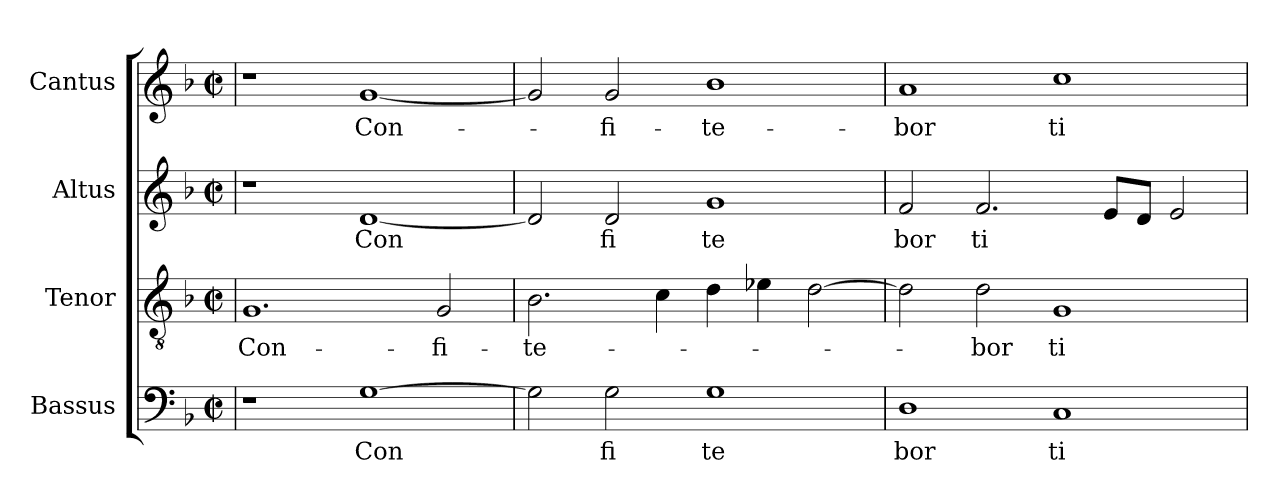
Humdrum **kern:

**kern	**text	**kern	**text	**kern	**text	**kern	**text
*part4	*part4	*part3	*part3	*part2	*part2	*part1	*part1
*staff4	*staff4	*staff3	*staff3	*staff2	*staff2	*staff1	*staff1
*I"Bassus	*	*I"Tenor	*	*I"Altus	*	*I"Cantus	*
!!LO:PB:g=z
*stria5	*	*stria5	*	*stria5	*	*stria5	*
*clefF4	*	*clefGv2	*	*clefG2	*	*clefG2	*
*k[b-]	*	*k[b-]	*	*k[b-]	*	*k[b-]	*
*F:	*	*F:	*	*F:	*	*F:	*
*M2/2	*	*M2/2	*	*M2/2	*	*M2/2	*
*met(c|)	*	*met(c|)	*	*met(c|)	*	*met(c|)	*
=1	=1!	=1	=1!	=1	=1!	=1!	=1!
!	!	!	!LO:LY:b:cj	!	!	!	!
1r	.	1.G	Con-	1r	.	1r	.
!	!LO:LY:b	!	!	!	!LO:LY:b	!	!LO:LY:b
[>1G	Con	.	.	[<1d	Con	[<1g	Con-
!	!	!	!LO:LY:b:cj	!	!	!	!
.	.	2G/	-fi-	.	.	.	.
=2	=2	=2	=2	=2	=2	=2	=2
!	!	!	!LO:LY:b:cj	!	!	!	!
2G\]	.	2.B-\	-te-	2d/]	.	2g/]	.
!	!LO:LY:b:cj	!	!	!	!LO:LY:b:cj	!	!LO:LY:b:cj
2G\	fi	.	.	2d/	fi	2g/	-fi-
.	.	4c\	.	.	.	.	.
!	!LO:LY:b:cj	!	!	!	!LO:LY:b:cj	!	!LO:LY:b:cj
1G	te	4d\	.	1g	te	1b-	-te-
.	.	4e-\	.	.	.	.	.
.	.	[>2d\	.	.	.	.	.
=3	=3	=3	=3	=3	=3	=3	=3
!	!LO:LY:b:cj	!	!	!	!LO:LY:b:cj	!	!LO:LY:b:cj
1D	bor	2d\]	.	2f/	bor	1a	-bor
!	!	!	!LO:LY:b:cj	!	!LO:LY:b:cj	!	!
.	.	2d\	-bor	2.f/	ti	.	.
!	!LO:LY:b:cj	!	!LO:LY:b:cj	!	!	!	!LO:LY:b:cj
1C	ti	1G	ti-	.	.	1cc	ti-
.	.	.	.	8e/L	.	.	.
.	.	.	.	8d/J	.	.	.
.	.	.	.	2e/	.	.	.
=	=	=	=	=	=	=	=
*-	*-	*-	*-	*-	*-	*-	*-
